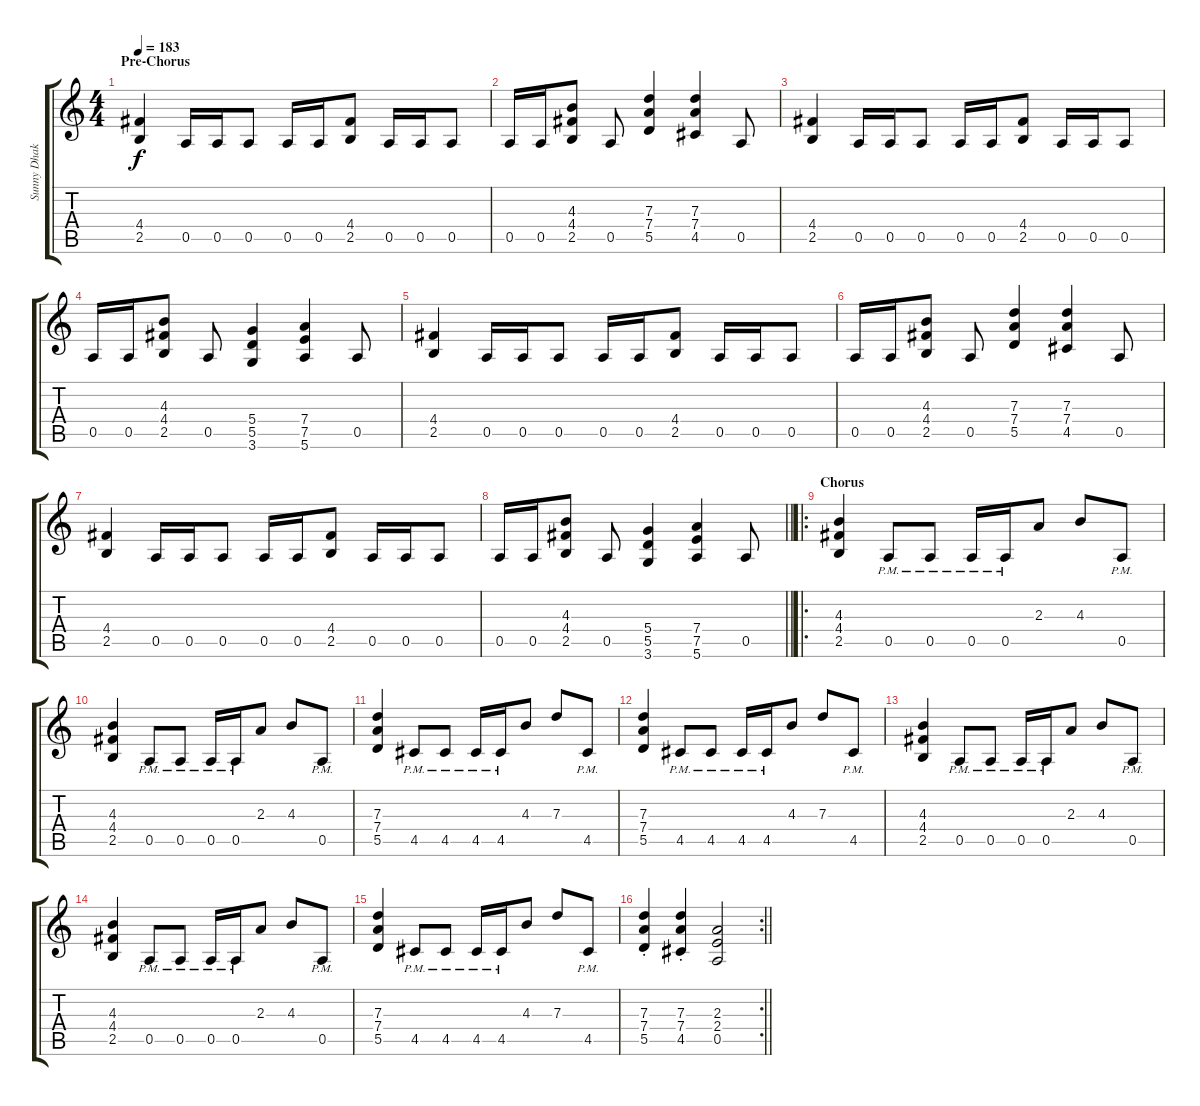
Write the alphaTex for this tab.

\track ("Sunny Dhak" "Sunny Dhak") {instrument distortionguitar}
\staff {score tabs}
\tuning (E4 B3 G3 D3 A2 E2) {hide}
\ts (4 4)
\section ("" "Pre-Chorus")
\tempo 183
\clef g2
\ks c
(4.4 2.5).4{dy f} 0.5.16 0.5.16 0.5.8 0.5.16 0.5.16 (4.4 2.5).8 0.5.16 0.5.16 0.5.8 |
0.5.16 0.5.16 (4.3 4.4 2.5).8 0.5.8 (7.3 7.4 5.5).4 (7.3 7.4 4.5).4 0.5.8 |
(4.4 2.5).4 0.5.16 0.5.16 0.5.8 0.5.16 0.5.16 (4.4 2.5).8 0.5.16 0.5.16 0.5.8 |
0.5.16 0.5.16 (4.3 4.4 2.5).8 0.5.8 (5.4 5.5 3.6).4 (7.4 7.5 5.6).4 0.5.8 |
(4.4 2.5).4 0.5.16 0.5.16 0.5.8 0.5.16 0.5.16 (4.4 2.5).8 0.5.16 0.5.16 0.5.8 |
0.5.16 0.5.16 (4.3 4.4 2.5).8 0.5.8 (7.3 7.4 5.5).4 (7.3 7.4 4.5).4 0.5.8 |
(4.4 2.5).4 0.5.16 0.5.16 0.5.8 0.5.16 0.5.16 (4.4 2.5).8 0.5.16 0.5.16 0.5.8 |
\barLineRight lightlight
0.5.16 0.5.16 (4.3 4.4 2.5).8 0.5.8 (5.4 5.5 3.6).4 (7.4 7.5 5.6).4 0.5.8 |
\ro
\section ("" "Chorus")
(4.3 4.4 2.5).4 0.5{pm}.8 0.5{pm}.8 0.5{pm}.16 0.5{pm}.16 2.3.8 4.3.8 0.5{pm}.8 |
(4.3 4.4 2.5).4 0.5{pm}.8 0.5{pm}.8 0.5{pm}.16 0.5{pm}.16 2.3.8 4.3.8 0.5{pm}.8 |
(7.3 7.4 5.5).4 4.5{pm}.8 4.5{pm}.8 4.5{pm}.16 4.5{pm}.16 4.3.8 7.3.8 4.5{pm}.8 |
(7.3 7.4 5.5).4 4.5{pm}.8 4.5{pm}.8 4.5{pm}.16 4.5{pm}.16 4.3.8 7.3.8 4.5{pm}.8 |
(4.3 4.4 2.5).4 0.5{pm}.8 0.5{pm}.8 0.5{pm}.16 0.5{pm}.16 2.3.8 4.3.8 0.5{pm}.8 |
(4.3 4.4 2.5).4 0.5{pm}.8 0.5{pm}.8 0.5{pm}.16 0.5{pm}.16 2.3.8 4.3.8 0.5{pm}.8 |
(7.3 7.4 5.5).4 4.5{pm}.8 4.5{pm}.8 4.5{pm}.16 4.5{pm}.16 4.3.8 7.3.8 4.5{pm}.8 |
\rc 2
\barLineRight lightlight
(7.3{st} 7.4{st} 5.5{st}).4 (7.3{st} 7.4{st} 4.5{st}).4 (2.3 2.4 0.5).2
